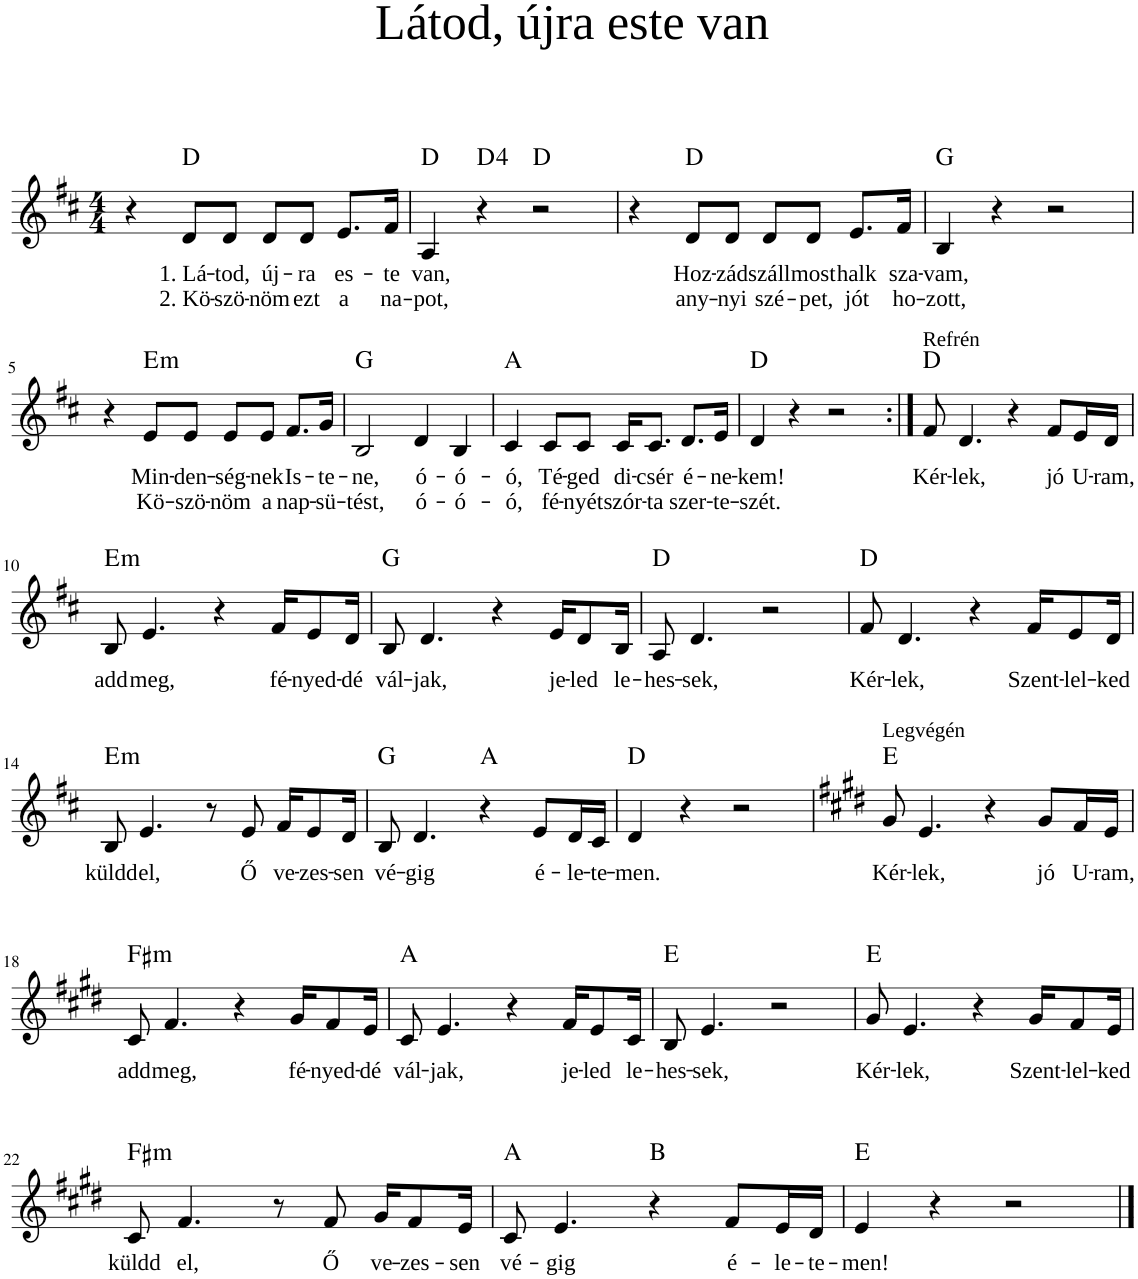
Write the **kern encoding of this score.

**kern	**text	**text	**harte
*part1	*part1	*part1	*part1
*staff1	*staff1	*staff1	*
*I"Voice	*	*	*
*clefG2	*	*	*
*k[f#c#]	*	*	*
*M4/4	*	*	*
=1	=1	=1	=1
4r	.	.	.
!	!LO:LY:b	!LO:LY:b	!LO:H:kt=N.C.
8d/L	1. Lá-	2. Kö-	N
!	!LO:LY:b	!LO:LY:b	!
8d/J	-tod,	-szö-	.
!	!LO:LY:b	!LO:LY:b	!
8d/L	új-	-nöm	.
!	!LO:LY:b	!LO:LY:b	!
8d/J	-ra	ezt	.
!	!LO:LY:b	!LO:LY:b	!
8.e/L	es-	a	.
!	!LO:LY:b	!LO:LY:b	!
16f#/Jk	-te	na-	.
=2	=2	=2	=2
!	!LO:LY:b	!LO:LY:b	!LO:H:kt=N.C.
4A/	van,	-pot,	N
4r	.	.	D:maj(4)
!	!	!	!LO:H:kt=N.C.
2r	.	.	N
=3	=3	=3	=3
4r	.	.	.
!	!LO:LY:b	!LO:LY:b	!LO:H:kt=N.C.
8d/L	Hoz-	any-	N
!	!LO:LY:b	!LO:LY:b	!
8d/J	-zád	-nyi	.
!	!LO:LY:b	!LO:LY:b	!
8d/L	száll	szé-	.
!	!LO:LY:b	!LO:LY:b	!
8d/J	most	-pet,	.
!	!LO:LY:b	!LO:LY:b	!
8.e/L	halk	jót	.
!	!LO:LY:b	!LO:LY:b	!
16f#/Jk	sza-	ho-	.
=4	=4	=4	=4
!	!LO:LY:b	!LO:LY:b	!LO:H:kt=N.C.
4B/	-vam,	-zott,	N
4r	.	.	.
2r	.	.	.
!!LO:LB:g=z
=5	=5	=5	=5
4r	.	.	.
!	!LO:LY:b	!LO:LY:b	!LO:H:kt=m
8e/L	Min-	Kö-	E:min
!	!LO:LY:b	!LO:LY:b	!
8e/J	-den-	-szö-	.
!	!LO:LY:b	!LO:LY:b	!
8e/L	-ség-	-nöm	.
!	!LO:LY:b	!LO:LY:b	!
8e/J	-nek	a	.
!	!LO:LY:b	!LO:LY:b	!
8.f#/L	Is-	nap-	.
!	!LO:LY:b	!LO:LY:b	!
16g/Jk	-te-	-sü-	.
=6	=6	=6	=6
!	!LO:LY:b	!LO:LY:b	!LO:H:kt=N.C.
2B/	-ne,	-tést,	N
!	!LO:LY:b	!LO:LY:b	!
4d/	ó-	ó-	.
!	!LO:LY:b	!LO:LY:b	!
4B/	-ó-	-ó-	.
=7	=7	=7	=7
!	!LO:LY:b	!LO:LY:b	!LO:H:kt=N.C.
4c#/	-ó,	-ó,	N
!	!LO:LY:b	!LO:LY:b	!
8c#/L	Té-	fé-	.
!	!LO:LY:b	!LO:LY:b	!
8c#/J	-ged	-nyét	.
!	!LO:LY:b	!LO:LY:b	!
16c#/KL	di-	szór-	.
!	!LO:LY:b	!LO:LY:b	!
8.c#/J	-csér	-ta	.
!	!LO:LY:b	!LO:LY:b	!
8.d/L	é-	szer-	.
!	!LO:LY:b	!LO:LY:b	!
16e/Jk	-ne-	-te-	.
=8	=8	=8	=8
!	!LO:LY:b	!LO:LY:b	!LO:H:kt=N.C.
4d/	-kem!	-szét.	N
4r	.	.	.
2r	.	.	.
=9:|!	=9:|!	=9:|!	=9:|!
!LO:TX:a:t=Refrén	!	!	!
!	!LO:LY:b	!	!LO:H:kt=N.C.
8f#/	Kér-	.	N
!	!LO:LY:b	!	!
4.d/	-lek,	.	.
4r	.	.	.
!	!LO:LY:b	!	!
8f#/L	jó	.	.
!	!LO:LY:b	!	!
16e/L	U-	.	.
!	!LO:LY:b	!	!
16d/JJ	-ram,	.	.
!!LO:LB:g=z
=10	=10	=10	=10
!	!LO:LY:b	!	!LO:H:kt=m
8B/	add	.	E:min
!	!LO:LY:b	!	!
4.e/	meg,	.	.
4r	.	.	.
!	!LO:LY:b	!	!
16f#/KL	fé-	.	.
!	!LO:LY:b	!	!
8e/	-nyed-	.	.
!	!LO:LY:b	!	!
16d/Jk	-dé	.	.
=11	=11	=11	=11
!	!LO:LY:b	!	!LO:H:kt=N.C.
8B/	vál-	.	N
!	!LO:LY:b	!	!
4.d/	-jak,	.	.
4r	.	.	.
!	!LO:LY:b	!	!
16e/KL	je-	.	.
!	!LO:LY:b	!	!
8d/	-led	.	.
!	!LO:LY:b	!	!
16B/Jk	le-	.	.
=12	=12	=12	=12
!	!LO:LY:b	!	!LO:H:kt=N.C.
8A/	-hes-	.	N
!	!LO:LY:b	!	!
4.d/	-sek,	.	.
2r	.	.	.
=13	=13	=13	=13
!	!LO:LY:b	!	!LO:H:kt=N.C.
8f#/	Kér-	.	N
!	!LO:LY:b	!	!
4.d/	-lek,	.	.
4r	.	.	.
!	!LO:LY:b	!	!
16f#/KL	Szent-	.	.
!	!LO:LY:b	!	!
8e/	-lel-	.	.
!	!LO:LY:b	!	!
16d/Jk	-ked	.	.
!!LO:LB:g=z
=14	=14	=14	=14
!	!LO:LY:b	!	!LO:H:kt=m
8B/	küldd	.	E:min
!	!LO:LY:b	!	!
4.e/	el,	.	.
8r	.	.	.
!	!LO:LY:b	!	!
8e/	Ő	.	.
!	!LO:LY:b	!	!
16f#/KL	ve-	.	.
!	!LO:LY:b	!	!
8e/	-zes-	.	.
!	!LO:LY:b	!	!
16d/Jk	-sen	.	.
=15	=15	=15	=15
!	!LO:LY:b	!	!LO:H:kt=N.C.
8B/	vé-	.	N
!	!LO:LY:b	!	!
4.d/	-gig	.	.
!	!	!	!LO:H:kt=N.C.
4r	.	.	N
!	!LO:LY:b	!	!
8e/L	é-	.	.
!	!LO:LY:b	!	!
16d/L	-le-	.	.
!	!LO:LY:b	!	!
16c#/JJ	-te-	.	.
=16	=16	=16	=16
!	!LO:LY:b	!	!LO:H:kt=N.C.
4d/	-men.	.	N
4r	.	.	.
2r	.	.	.
=17	=17	=17	=17
*k[f#c#g#d#]	*	*	*
!LO:TX:a:t=Legvégén	!	!	!
!	!LO:LY:b	!	!LO:H:kt=N.C.
8g#/	Kér-	.	N
!	!LO:LY:b	!	!
4.e/	-lek,	.	.
4r	.	.	.
!	!LO:LY:b	!	!
8g#/L	jó	.	.
!	!LO:LY:b	!	!
16f#/L	U-	.	.
!	!LO:LY:b	!	!
16e/JJ	-ram,	.	.
!!LO:LB:g=z
=18	=18	=18	=18
!	!LO:LY:b	!	!LO:H:kt=m
8c#/	add	.	F#:min
!	!LO:LY:b	!	!
4.f#/	meg,	.	.
4r	.	.	.
!	!LO:LY:b	!	!
16g#/KL	fé-	.	.
!	!LO:LY:b	!	!
8f#/	-nyed-	.	.
!	!LO:LY:b	!	!
16e/Jk	-dé	.	.
=19	=19	=19	=19
!	!LO:LY:b	!	!LO:H:kt=N.C.
8c#/	vál-	.	N
!	!LO:LY:b	!	!
4.e/	-jak,	.	.
4r	.	.	.
!	!LO:LY:b	!	!
16f#/KL	je-	.	.
!	!LO:LY:b	!	!
8e/	-led	.	.
!	!LO:LY:b	!	!
16c#/Jk	le-	.	.
=20	=20	=20	=20
!	!LO:LY:b	!	!LO:H:kt=N.C.
8B/	-hes-	.	N
!	!LO:LY:b	!	!
4.e/	-sek,	.	.
2r	.	.	.
=21	=21	=21	=21
!	!LO:LY:b	!	!LO:H:kt=N.C.
8g#/	Kér-	.	N
!	!LO:LY:b	!	!
4.e/	-lek,	.	.
4r	.	.	.
!	!LO:LY:b	!	!
16g#/KL	Szent-	.	.
!	!LO:LY:b	!	!
8f#/	-lel-	.	.
!	!LO:LY:b	!	!
16e/Jk	-ked	.	.
!!LO:LB:g=z
=22	=22	=22	=22
!	!LO:LY:b	!	!LO:H:kt=m
8c#/	küldd	.	F#:min
!	!LO:LY:b	!	!
4.f#/	el,	.	.
8r	.	.	.
!	!LO:LY:b	!	!
8f#/	Ő	.	.
!	!LO:LY:b	!	!
16g#/KL	ve-	.	.
!	!LO:LY:b	!	!
8f#/	-zes-	.	.
!	!LO:LY:b	!	!
16e/Jk	-sen	.	.
=23	=23	=23	=23
!	!LO:LY:b	!	!LO:H:kt=N.C.
8c#/	vé-	.	N
!	!LO:LY:b	!	!
4.e/	-gig	.	.
!	!	!	!LO:H:kt=N.C.
4r	.	.	N
!	!LO:LY:b	!	!
8f#/L	é-	.	.
!	!LO:LY:b	!	!
16e/L	-le-	.	.
!	!LO:LY:b	!	!
16d#/JJ	-te-	.	.
=24	=24	=24	=24
!	!LO:LY:b	!	!LO:H:kt=N.C.
4e/	-men!	.	N
4r	.	.	.
2r	.	.	.
==	==	==	==
*-	*-	*-	*-
